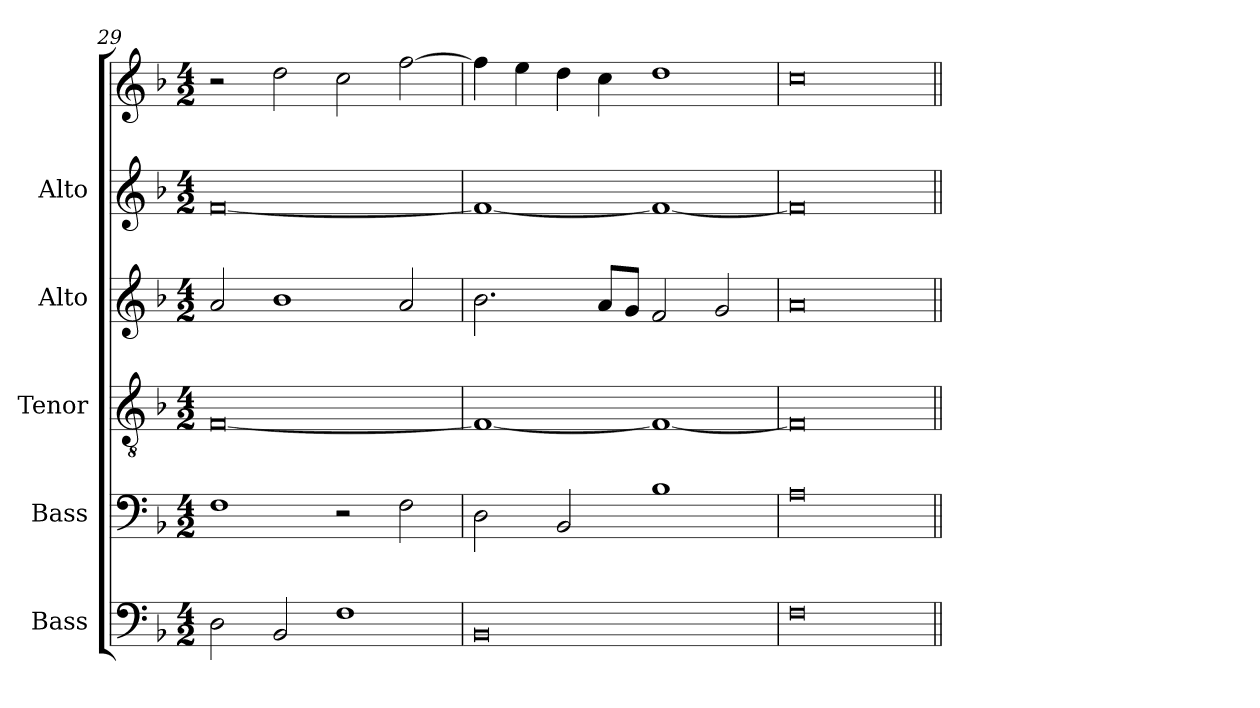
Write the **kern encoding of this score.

**kern	**kern	**kern	**kern	**kern	**kern
*part6	*part5	*part4	*part3	*part2	*part1
*staff6	*staff5	*staff4	*staff3	*staff2	*staff1
*I"Bass	*I"Bass	*I"Tenor	*I"Alto	*I"Alto	*
*clefF4	*clefF4	*clefGv2	*clefG2	*clefG2	*clefG2
*k[b-]	*k[b-]	*k[b-]	*k[b-]	*k[b-]	*k[b-]
*F:	*F:	*F:	*F:	*F:	*F:
*M4/2	*M4/2	*M4/2	*M4/2	*M4/2	*M4/2
=29	=29	=29	=29	=29	=29
2D\	1F\	[0F/	2a/	[0f/	2r
2BB-/	.	.	1b-\	.	2dd\
1F\	2r	.	.	.	2cc\
.	2F\	.	2a/	.	[2ff\
=30	=30	=30	=30	=30	=30
0BB-\	2D\	1F/_	2.b-\	1f/_	4ff\]
.	.	.	.	.	4ee\
.	2BB-/	.	.	.	4dd\
.	.	.	8a/L	.	4cc\
.	.	.	8g/J	.	.
.	1B-\	1F/_	2f/	1f/_	1dd\
.	.	.	2g/	.	.
=31	=31	=31	=31	=31	=31
0F\	0A\	0F/]	0a/	0f/]	0cc\
=||	=||	=||	=||	=||	=||
*-	*-	*-	*-	*-	*-
